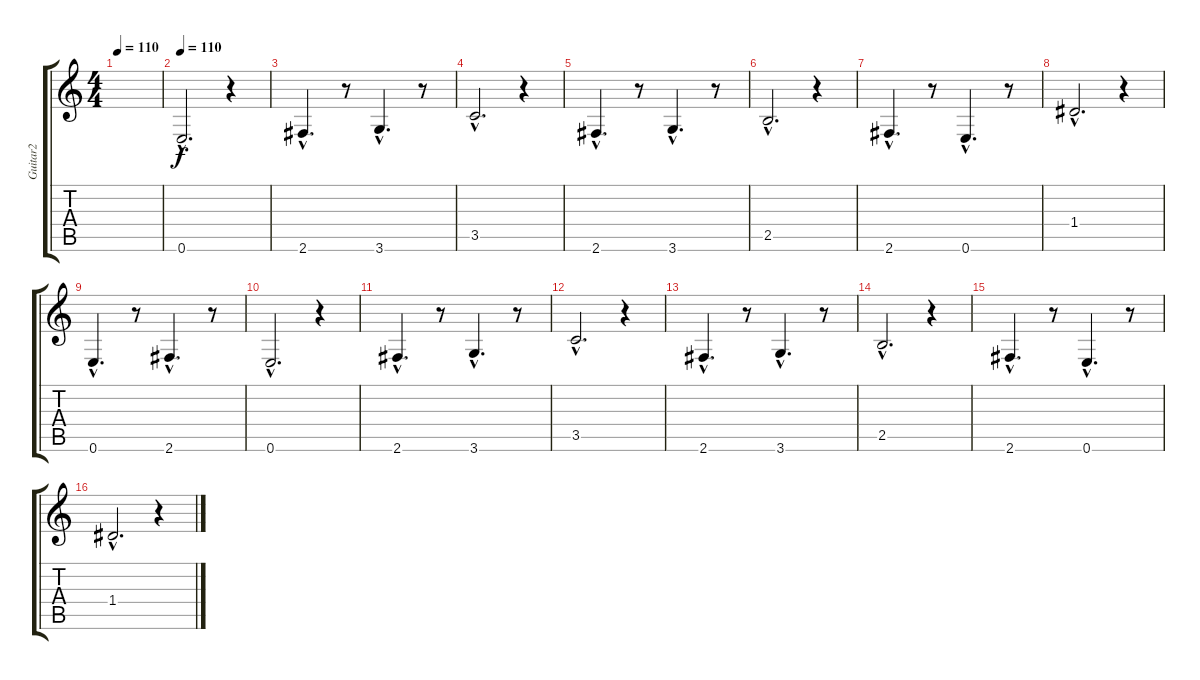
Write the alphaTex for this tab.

\track ("Guitar2" "Guitar2") {instrument electricguitarclean}
\staff {score tabs}
\tuning (E4 B3 G3 D3 A2 E2) {hide}
\ts (4 4)
\tempo 110
\clef g2
\ks c
|
\tempo 110
0.6{hac}.2{d} r.4 |
2.6{hac}.4{d} r.8 3.6{hac}.4{d} r.8 |
3.5{hac}.2{d} r.4 |
2.6{hac}.4{d} r.8 3.6{hac}.4{d} r.8 |
2.5{hac}.2{d} r.4 |
2.6{hac}.4{d} r.8 0.6{hac}.4{d} r.8 |
1.4{hac}.2{d} r.4 |
0.6{hac}.4{d} r.8 2.6{hac}.4{d} r.8 |
0.6{hac}.2{d} r.4 |
2.6{hac}.4{d} r.8 3.6{hac}.4{d} r.8 |
3.5{hac}.2{d} r.4 |
2.6{hac}.4{d} r.8 3.6{hac}.4{d} r.8 |
2.5{hac}.2{d} r.4 |
2.6{hac}.4{d} r.8 0.6{hac}.4{d} r.8 |
1.4{hac}.2{d} r.4
